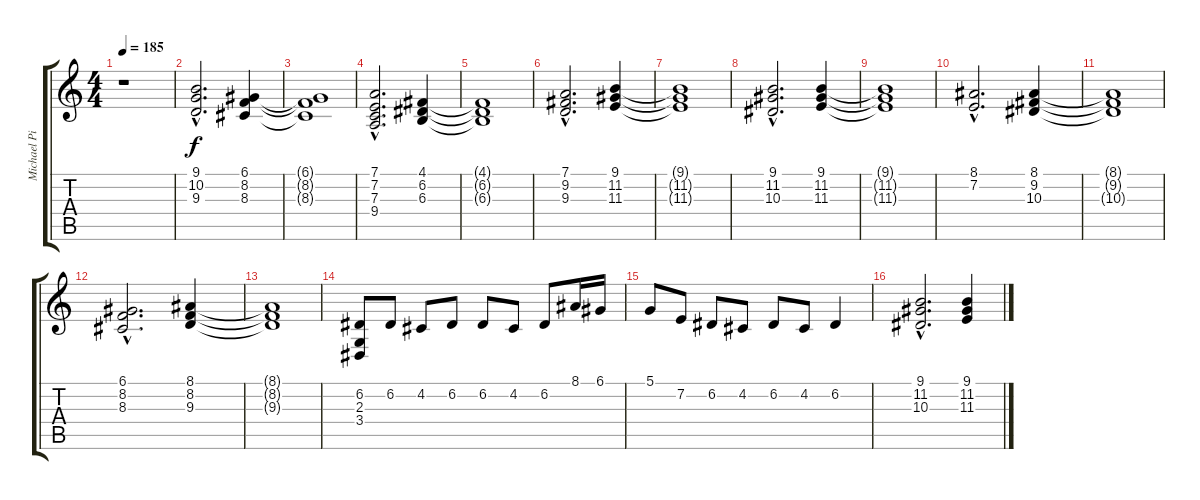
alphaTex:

\track ("Michael Pinnella " "Michael Pi") {instrument stringensemble1}
\staff {score tabs}
\tuning (D4 A3 F3 C3 G2 D2) {hide}
\ts (4 4)
\tempo 185
\clef g2
\ks c
r.1{dy f} |
(9.1{hac} 10.2{hac} 9.3{hac}).2{d} (6.1 8.2 8.3).4 |
(6.1{t} 8.2{t} 8.3{t}).1 |
(7.1{hac} 7.2{hac} 7.3{hac} 9.4{hac}).2{d} (4.1 6.2 6.3).4 |
(4.1{t} 6.2{t} 6.3{t}).1 |
(7.1{hac} 9.2{hac} 9.3{hac}).2{d} (9.1 11.2 11.3).4 |
(9.1{t} 11.2{t} 11.3{t}).1 |
(9.1{hac} 11.2{hac} 10.3{hac}).2{d} (9.1 11.2 11.3).4 |
(9.1{t} 11.2{t} 11.3{t}).1 |
(8.1{hac} 7.2{hac}).2{d} (8.1 9.2 10.3).4 |
(8.1{t} 9.2{t} 10.3{t}).1 |
(6.1{hac} 8.2{hac} 8.3{hac}).2{d} (8.1 8.2 9.3).4 |
(8.1{t} 8.2{t} 9.3{t}).1 |
(6.2 2.3 3.4).8 6.2.8 4.2.8 6.2.8 6.2.8 4.2.8 6.2.8 8.1.16 6.1.16 |
5.1.8 7.2.8 6.2.8 4.2.8 6.2.8 4.2.8 6.2.4 |
(9.1{hac} 11.2{hac} 10.3{hac}).2{d} (9.1 11.2 11.3).4
